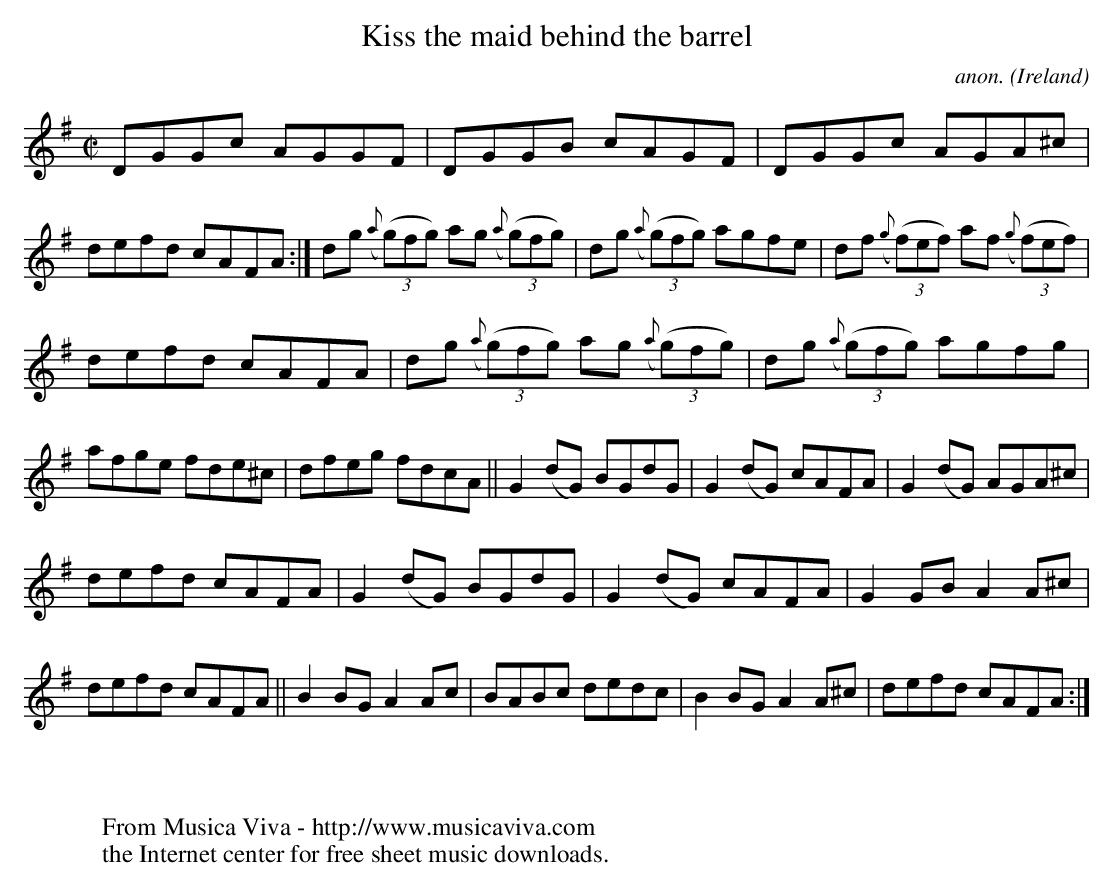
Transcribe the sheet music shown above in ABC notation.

X:1
T:Kiss the maid behind the barrel
C:anon.
O:Ireland
M:C|
L:1/8
K:G
DGGc AGGF|DGGB cAGF|DGGc AGA^c|defd cAFA:|dg ({a}(3(g)fg) ag ({a}(3(g)fg)|dg ({a}(3(g)fg) agfe|df ({g}(3(f)ef) af ({g}(3(f)ef)|
defd cAFA|dg ({a}(3(g)fg) ag ({a}(3(g)fg)|dg ({a}(3(g)fg) agfg|afge fde^c|dfeg fdcA||G2(dG) BGdG|G2(dG) cAFA|G2(dG) AGA^c|
defd cAFA|G2(dG) BGdG|G2(dG) cAFA|G2GB A2A^c|defd cAFA||B2BG A2Ac|BABc dedc|B2BG A2A^c|defd cAFA:|
W:
W:
W:  From Musica Viva - http://www.musicaviva.com
W:  the Internet center for free sheet music downloads.
